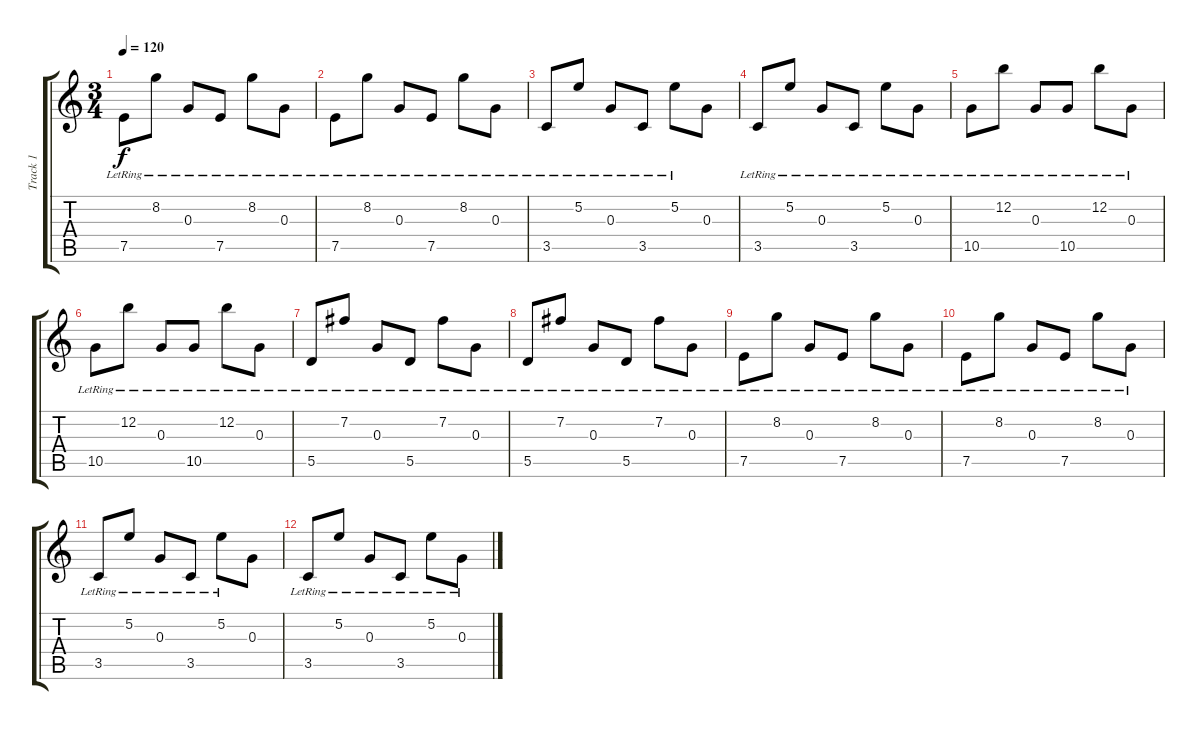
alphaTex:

\track ("Track 1" "Track 1") {instrument acousticguitarsteel}
\staff {score tabs}
\tuning (E4 B3 G3 D3 A2 E2) {hide}
\ts (3 4)
\tempo 120
\clef g2
\ks c
7.5{lr}.8{dy f} 8.2{lr}.8 0.3{lr}.8 7.5{lr}.8 8.2{lr}.8 0.3{lr}.8 |
7.5{lr}.8 8.2{lr}.8 0.3{lr}.8 7.5{lr}.8 8.2{lr}.8 0.3{lr}.8 |
3.5{lr}.8 5.2{lr}.8 0.3{lr}.8 3.5{lr}.8 5.2{lr}.8 0.3.8 |
3.5{lr}.8 5.2{lr}.8 0.3{lr}.8 3.5{lr}.8 5.2{lr}.8 0.3{lr}.8 |
10.5{lr}.8 12.2{lr}.8 0.3{lr}.8 10.5{lr}.8 12.2{lr}.8 0.3{lr}.8 |
10.5{lr}.8 12.2{lr}.8 0.3{lr}.8 10.5{lr}.8 12.2{lr}.8 0.3{lr}.8 |
5.5{lr}.8 7.2{lr}.8 0.3{lr}.8 5.5{lr}.8 7.2{lr}.8 0.3{lr}.8 |
5.5{lr}.8 7.2{lr}.8 0.3{lr}.8 5.5{lr}.8 7.2{lr}.8 0.3{lr}.8 |
7.5{lr}.8 8.2{lr}.8 0.3{lr}.8 7.5{lr}.8 8.2{lr}.8 0.3{lr}.8 |
7.5{lr}.8 8.2{lr}.8 0.3{lr}.8 7.5{lr}.8 8.2{lr}.8 0.3{lr}.8 |
3.5{lr}.8 5.2{lr}.8 0.3{lr}.8 3.5{lr}.8 5.2{lr}.8 0.3.8 |
3.5{lr}.8 5.2{lr}.8 0.3{lr}.8 3.5{lr}.8 5.2{lr}.8 0.3{lr}.8
